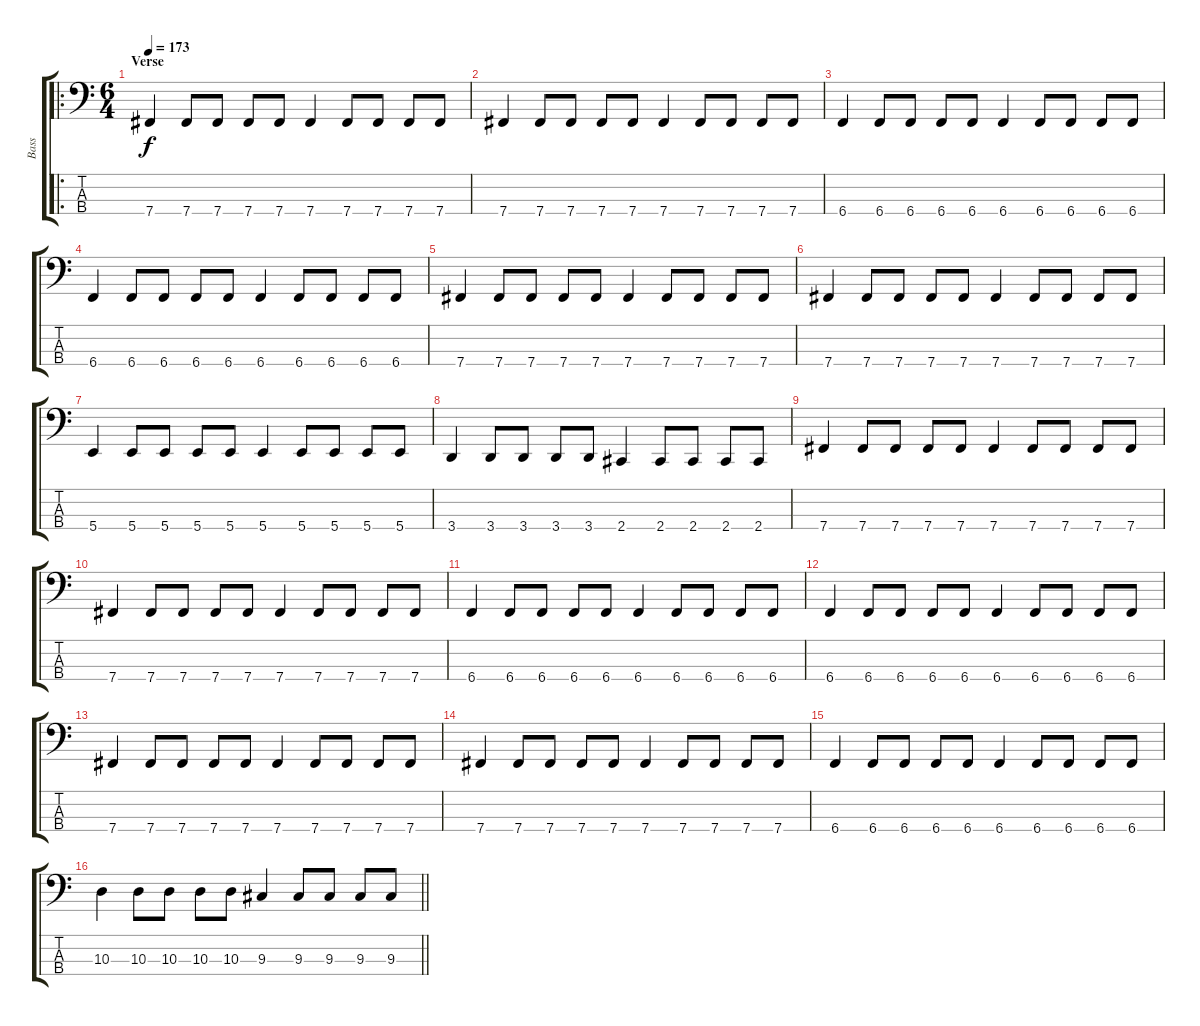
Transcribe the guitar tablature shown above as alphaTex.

\track ("Bass" "Bass") {instrument electricbassfinger}
\staff {score tabs}
\tuning (D2 A1 E1 B0) {hide}
\ro
\ts (6 4)
\section ("" "Verse")
\tempo 173
\clef f4
\ks c
7.4.4{dy f} 7.4.8 7.4.8 7.4.8 7.4.8 7.4.4 7.4.8 7.4.8 7.4.8 7.4.8 |
7.4.4 7.4.8 7.4.8 7.4.8 7.4.8 7.4.4 7.4.8 7.4.8 7.4.8 7.4.8 |
6.4.4 6.4.8 6.4.8 6.4.8 6.4.8 6.4.4 6.4.8 6.4.8 6.4.8 6.4.8 |
6.4.4 6.4.8 6.4.8 6.4.8 6.4.8 6.4.4 6.4.8 6.4.8 6.4.8 6.4.8 |
7.4.4 7.4.8 7.4.8 7.4.8 7.4.8 7.4.4 7.4.8 7.4.8 7.4.8 7.4.8 |
7.4.4 7.4.8 7.4.8 7.4.8 7.4.8 7.4.4 7.4.8 7.4.8 7.4.8 7.4.8 |
5.4.4 5.4.8 5.4.8 5.4.8 5.4.8 5.4.4 5.4.8 5.4.8 5.4.8 5.4.8 |
3.4.4 3.4.8 3.4.8 3.4.8 3.4.8 2.4.4 2.4.8 2.4.8 2.4.8 2.4.8 |
7.4.4 7.4.8 7.4.8 7.4.8 7.4.8 7.4.4 7.4.8 7.4.8 7.4.8 7.4.8 |
7.4.4 7.4.8 7.4.8 7.4.8 7.4.8 7.4.4 7.4.8 7.4.8 7.4.8 7.4.8 |
6.4.4 6.4.8 6.4.8 6.4.8 6.4.8 6.4.4 6.4.8 6.4.8 6.4.8 6.4.8 |
6.4.4 6.4.8 6.4.8 6.4.8 6.4.8 6.4.4 6.4.8 6.4.8 6.4.8 6.4.8 |
7.4.4 7.4.8 7.4.8 7.4.8 7.4.8 7.4.4 7.4.8 7.4.8 7.4.8 7.4.8 |
7.4.4 7.4.8 7.4.8 7.4.8 7.4.8 7.4.4 7.4.8 7.4.8 7.4.8 7.4.8 |
6.4.4 6.4.8 6.4.8 6.4.8 6.4.8 6.4.4 6.4.8 6.4.8 6.4.8 6.4.8 |
\barLineRight lightlight
10.3.4 10.3.8 10.3.8 10.3.8 10.3.8 9.3.4 9.3.8 9.3.8 9.3.8 9.3.8
